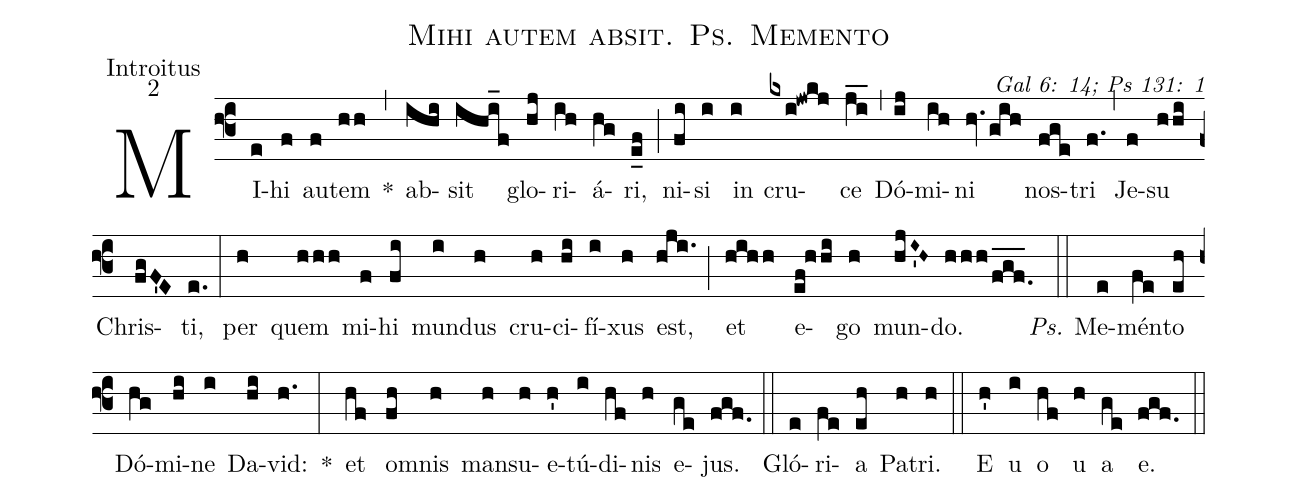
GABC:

name: Mihi autem absit. Ps. Memento;
office-part: Introitus;
mode: 2;
commentary: Gal 6: 14; Ps 131: 1;
%%
(f3) MI(e)hi(f) au(f)tem(hh) *(,) ab(ihi)sit(ihi_f) glo(hj)ri(ih)á(hg)ri,(e_f) (;) ni(fi)si(i) in(i) cru(kxi!jwkj)ce(ji__) (,) Dó(ij)mi(ih)ni(hv.gih) nos(fge)tri(f.) (,) Je(f)su(hhi) Chris(fgF'E)ti,(e.) (:)
per(h) quem(hhh) mi(f)hi(fi) mun(i)dus(h) cru(h)ci(hi)fí(i)xus(h) est,(hji.) (;) et(hihh) e(ef!hhi)go(h) mun(hjI~'H~)do.(hhh/f_g_f._) (::)
<i>Ps.</i> Me(e)mén(fe)to(eh) Dó(hg)mi(hi)ne(i) Da(hi)vid:(h.) *(:)
et(hf) om(fh)nis(h) man(h)su(h)e(h')tú(i)di(hf)nis(h) e(ge)jus.(fgf.) (::)
Gló(e)ri(fe)a(eh) Pa(h)tri.(h) (::)
<eu>E(h') u(i) o(hf) u(h) a(ge) e.</eu>(fgf.) (::)
